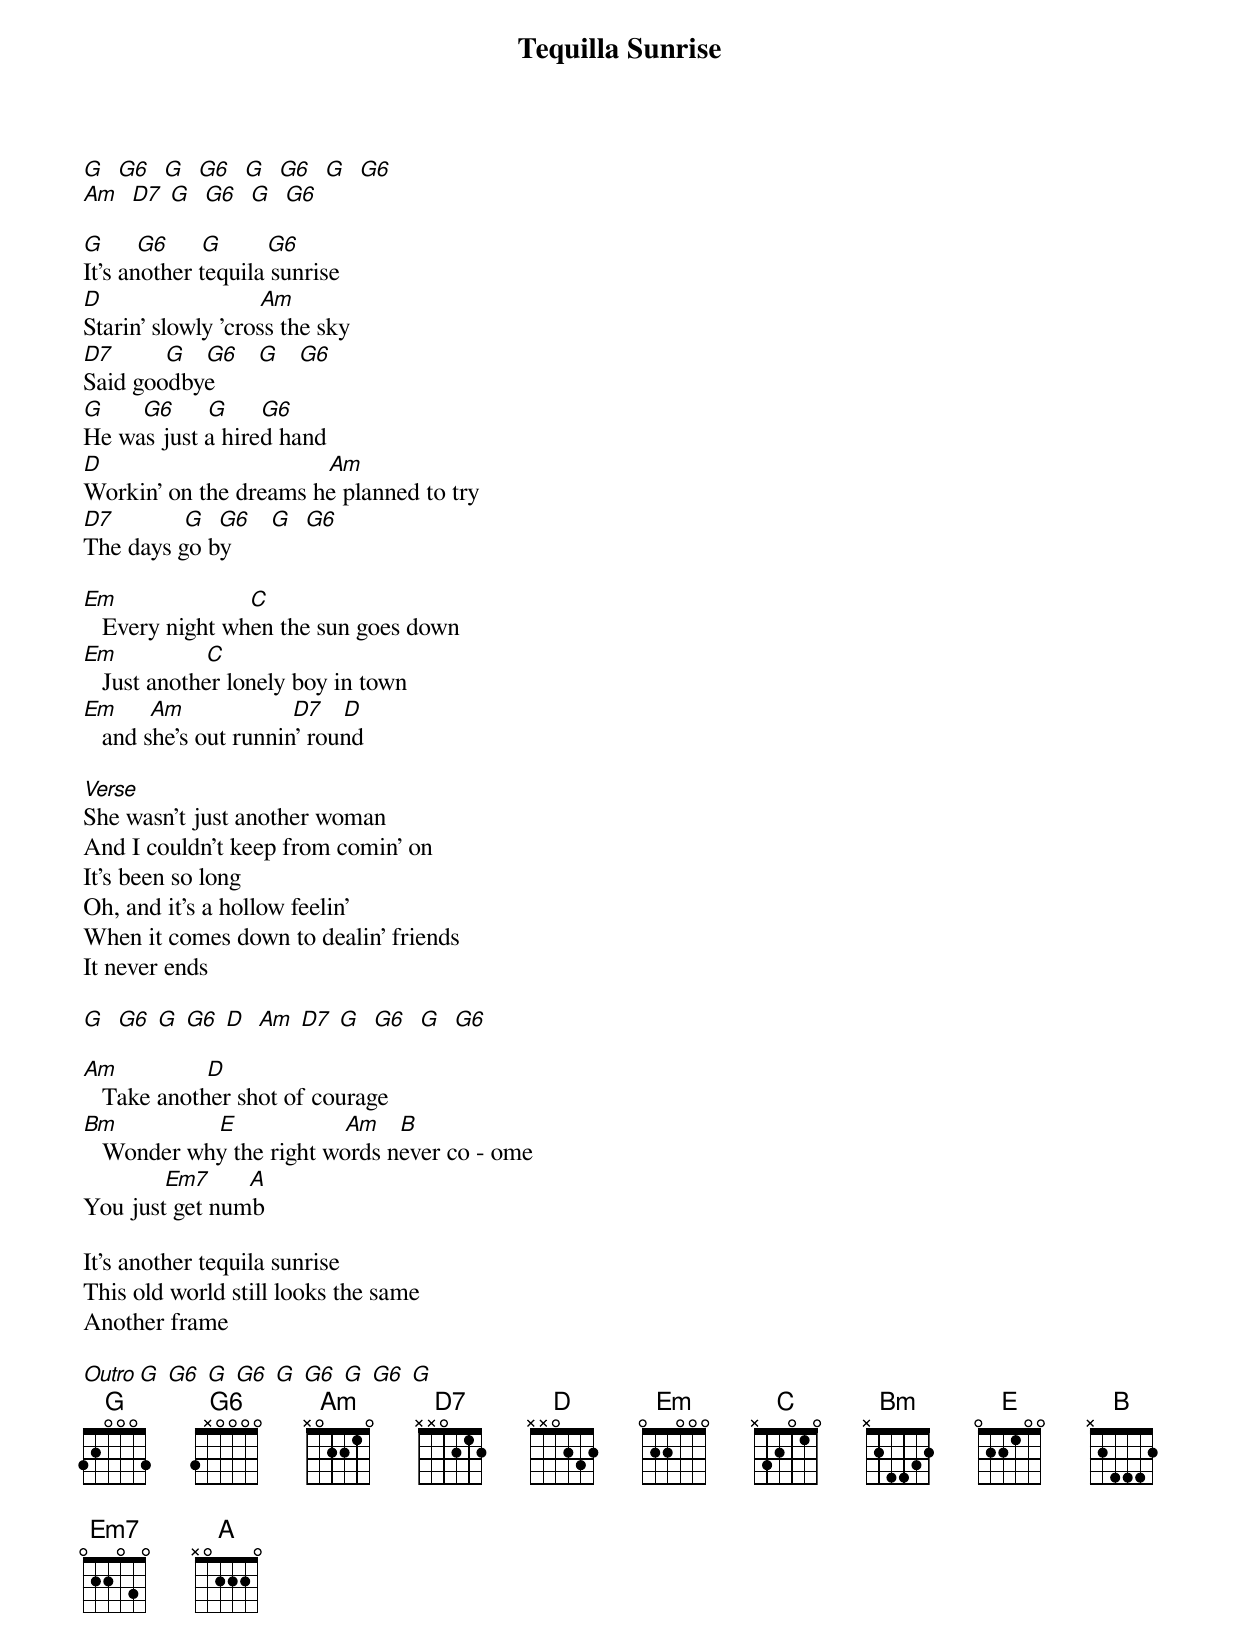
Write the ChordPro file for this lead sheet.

{title:Tequilla Sunrise}
[G]  [G6]  [G]  [G6]  [G]  [G6]  [G]  [G6]
[Am]  [D7] [G]  [G6]  [G]  [G6]

[G]     [G6]     [G]       [G6]
It's another tequila sunrise
[D]                         [Am]
Starin' slowly 'cross the sky
[D7]        [G]   [G6]   [G]   [G6]
Said goodbye
[G]      [G6]     [G]     [G6]
He was just a hired hand
[D]                                    [Am]
Workin' on the dreams he planned to try
[D7]           [G]  [G6]   [G]  [G6]
The days go by

[Em]                     [C]
   Every night when the sun goes down
[Em]              [C]
   Just another lonely boy in town
[Em]     [Am]                 [D7]   [D]
   and she's out runnin' round

[Verse]
She wasn't just another woman
And I couldn't keep from comin' on
It's been so long
Oh, and it's a hollow feelin'
When it comes down to dealin' friends
It never ends

[G]  [G6] [G] [G6] [D]  [Am] [D7] [G]  [G6]  [G]  [G6]

[Am]              [D]
   Take another shot of courage
[Bm]                [E]                 [Am]   [B]
   Wonder why the right words never co - ome
             [Em7]      [A]
You just get numb

It's another tequila sunrise
This old world still looks the same
Another frame

[Outro][G] [G6] [G] [G6] [G] [G6] [G] [G6] [G]
